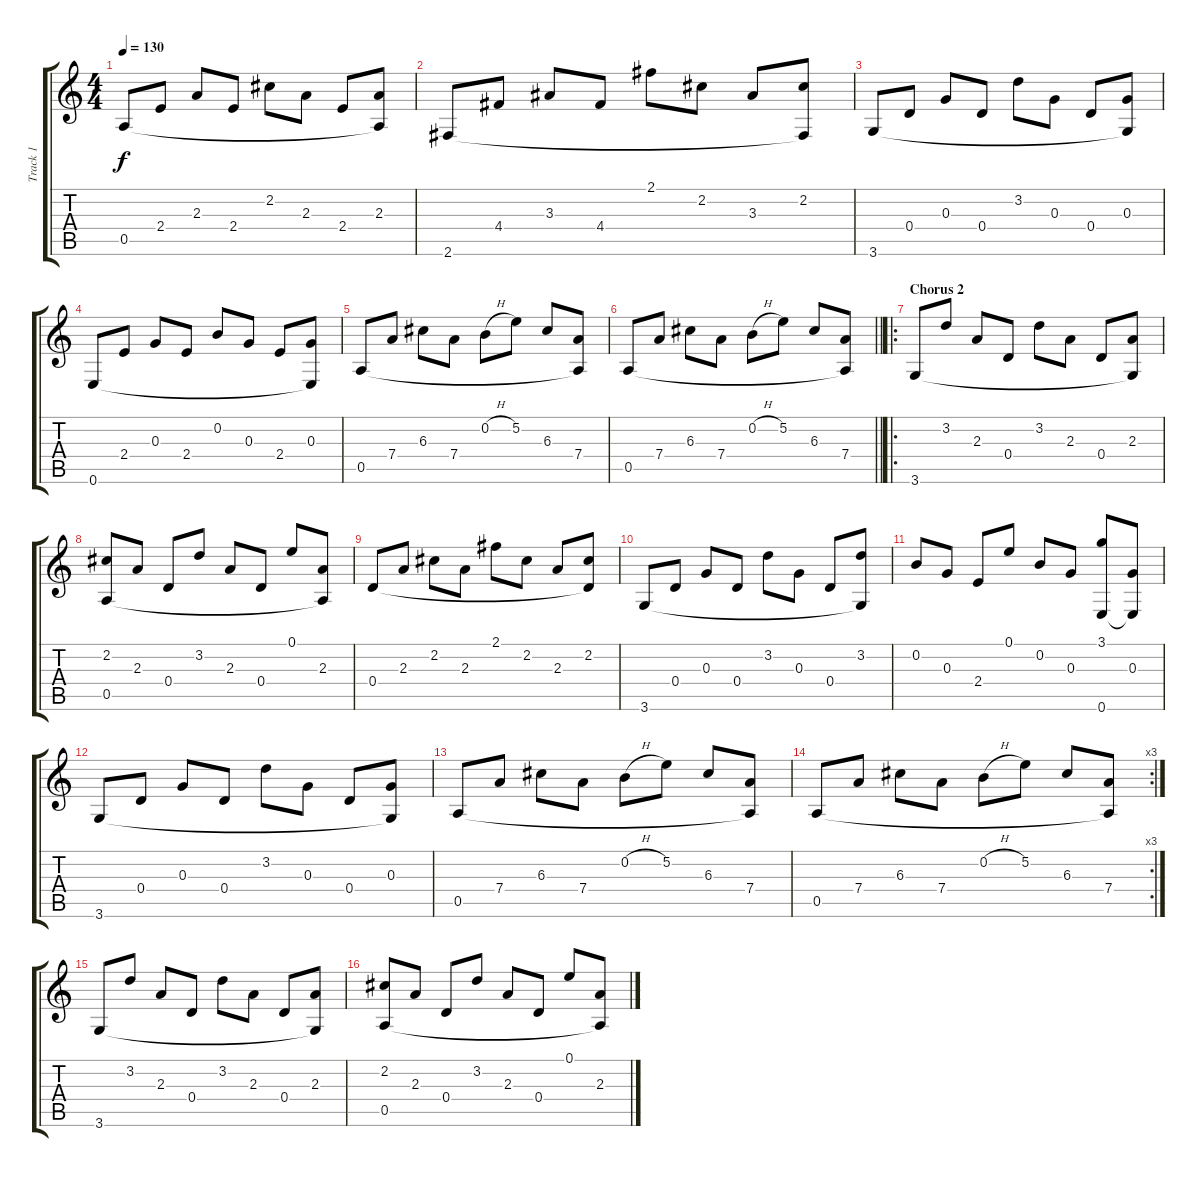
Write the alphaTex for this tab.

\track ("Track 1" "Track 1") {instrument acousticguitarsteel}
\staff {score tabs}
\tuning (E4 B3 G3 D3 A2 E2) {hide}
\ts (4 4)
\tempo 130
\clef g2
\ks c
0.5.8{dy f} 2.4.8 2.3.8 2.4.8 2.2.8 2.3.8 2.4.8 (2.3 0.5{t}).8 |
2.6.8 4.4.8 3.3.8 4.4.8 2.1.8 2.2.8 3.3.8 (2.2 2.6{t}).8 |
3.6.8 0.4.8 0.3.8 0.4.8 3.2.8 0.3.8 0.4.8 (0.3 3.6{t}).8 |
0.6.8 2.4.8 0.3.8 2.4.8 0.2.8 0.3.8 2.4.8 (0.3 0.6{t}).8 |
0.5.8 7.4.8 6.3.8 7.4.8 0.2{h}.8 5.2.8 6.3.8 (7.4 0.5{t}).8 |
\barLineRight lightlight
0.5.8 7.4.8 6.3.8 7.4.8 0.2{h}.8 5.2.8 6.3.8 (7.4 0.5{t}).8 |
\ro
\section ("" "Chorus 2")
3.6.8 3.2.8 2.3.8 0.4.8 3.2.8 2.3.8 0.4.8 (2.3 3.6{t}).8 |
(2.2 0.5).8 2.3.8 0.4.8 3.2.8 2.3.8 0.4.8 0.1.8 (2.3 0.5{t}).8 |
0.4.8 2.3.8 2.2.8 2.3.8 2.1.8 2.2.8 2.3.8 (2.2 0.4{t}).8 |
3.6.8 0.4.8 0.3.8 0.4.8 3.2.8 0.3.8 0.4.8 (3.2 3.6{t}).8 |
0.2.8 0.3.8 2.4.8 0.1.8 0.2.8 0.3.8 (3.1 0.6).8 (0.3 0.6{t}).8 |
3.6.8 0.4.8 0.3.8 0.4.8 3.2.8 0.3.8 0.4.8 (0.3 3.6{t}).8 |
0.5.8 7.4.8 6.3.8 7.4.8 0.2{h}.8 5.2.8 6.3.8 (7.4 0.5{t}).8 |
\rc 3
0.5.8 7.4.8 6.3.8 7.4.8 0.2{h}.8 5.2.8 6.3.8 (7.4 0.5{t}).8 |
3.6.8 3.2.8 2.3.8 0.4.8 3.2.8 2.3.8 0.4.8 (2.3 3.6{t}).8 |
(2.2 0.5).8 2.3.8 0.4.8 3.2.8 2.3.8 0.4.8 0.1.8 (2.3 0.5{t}).8
